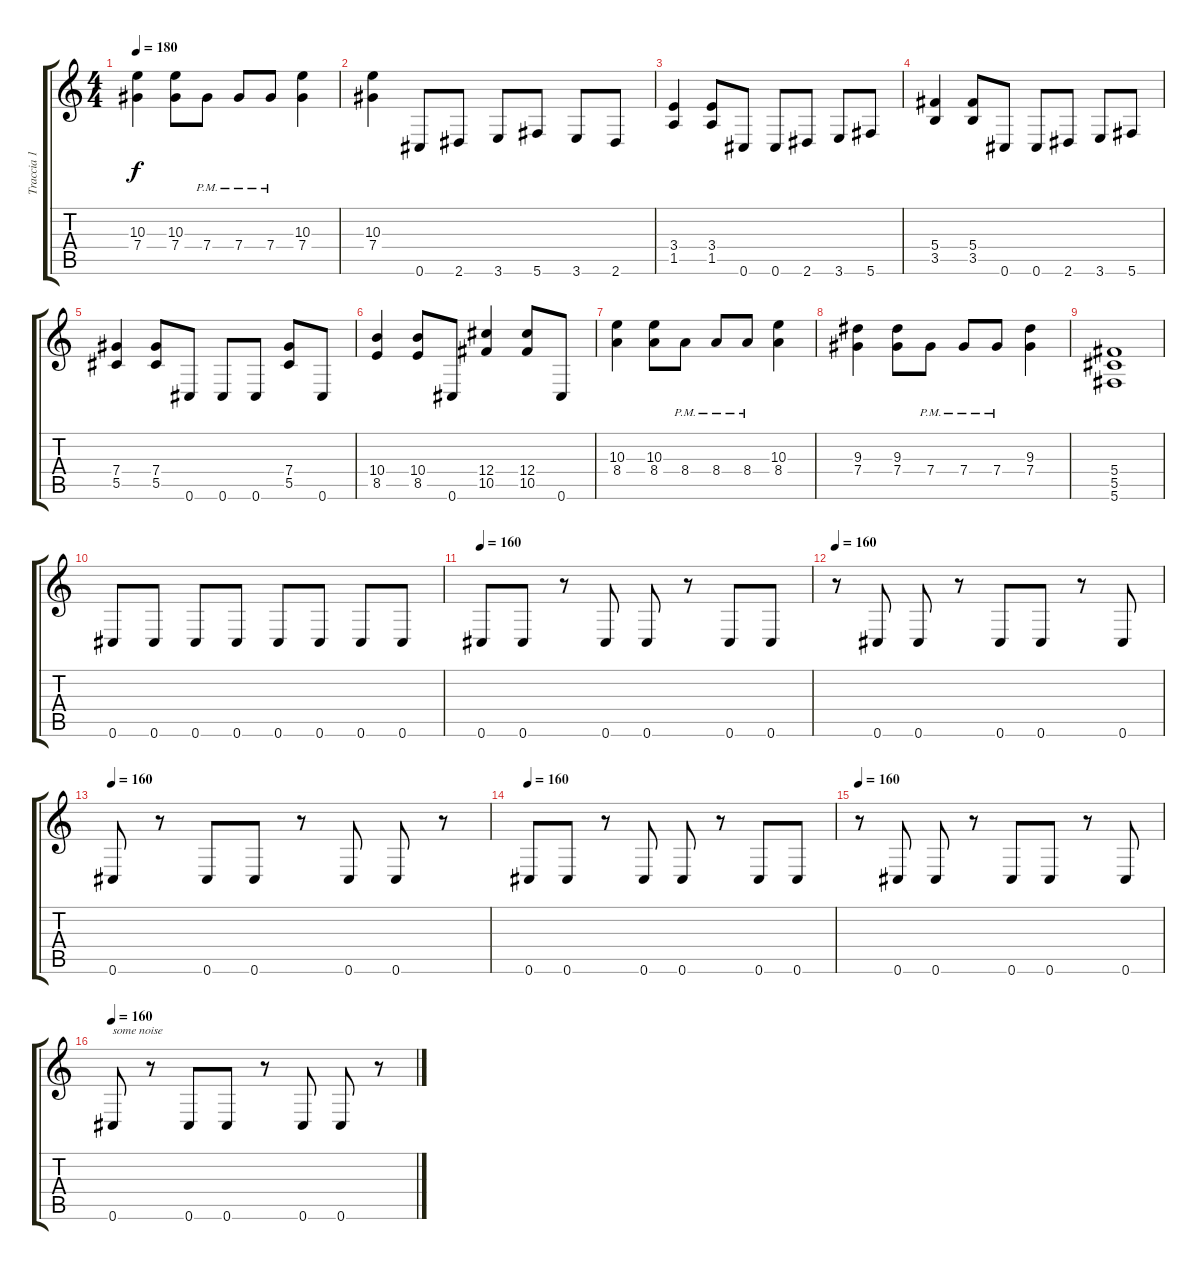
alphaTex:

\track ("Traccia 1" "Traccia 1") {instrument distortionguitar}
\staff {score tabs}
\tuning (Eb4 Bb3 Gb3 Db3 Ab2 Db2) {hide}
\ts (4 4)
\tempo 180
\clef g2
\ks c
(10.3 7.4).4{dy f} (10.3 7.4).8 7.4{pm}.8 7.4{pm}.8 7.4{pm}.8 (10.3 7.4).4 |
(10.3 7.4).4 0.6.8 2.6.8 3.6.8 5.6.8 3.6.8 2.6.8 |
(3.4 1.5).4 (3.4 1.5).8 0.6.8 0.6.8 2.6.8 3.6.8 5.6.8 |
(5.4 3.5).4 (5.4 3.5).8 0.6.8 0.6.8 2.6.8 3.6.8 5.6.8 |
(7.4 5.5).4 (7.4 5.5).8 0.6.8 0.6.8 0.6.8 (7.4 5.5).8 0.6.8 |
(10.4 8.5).4 (10.4 8.5).8 0.6.8 (12.4 10.5).4 (12.4 10.5).8 0.6.8 |
(10.3 8.4).4 (10.3 8.4).8 8.4{pm}.8 8.4{pm}.8 8.4{pm}.8 (10.3 8.4).4 |
(9.3 7.4).4 (9.3 7.4).8 7.4{pm}.8 7.4{pm}.8 7.4{pm}.8 (9.3 7.4).4 |
(5.4 5.5 5.6).1 |
0.6.8 0.6.8 0.6.8 0.6.8 0.6.8 0.6.8 0.6.8 0.6.8 |
\tempo 160
0.6.8 0.6.8 r.8 0.6.8 0.6.8 r.8 0.6.8 0.6.8 |
\tempo 160
r.8 0.6.8 0.6.8 r.8 0.6.8 0.6.8 r.8 0.6.8 |
\tempo 160
0.6.8 r.8 0.6.8 0.6.8 r.8 0.6.8 0.6.8 r.8 |
\tempo 160
0.6.8 0.6.8 r.8 0.6.8 0.6.8 r.8 0.6.8 0.6.8 |
\tempo 160
r.8 0.6.8 0.6.8 r.8 0.6.8 0.6.8 r.8 0.6.8 |
\tempo 160
0.6.8{txt "some noise"} r.8 0.6.8 0.6.8 r.8 0.6.8 0.6.8 r.8
